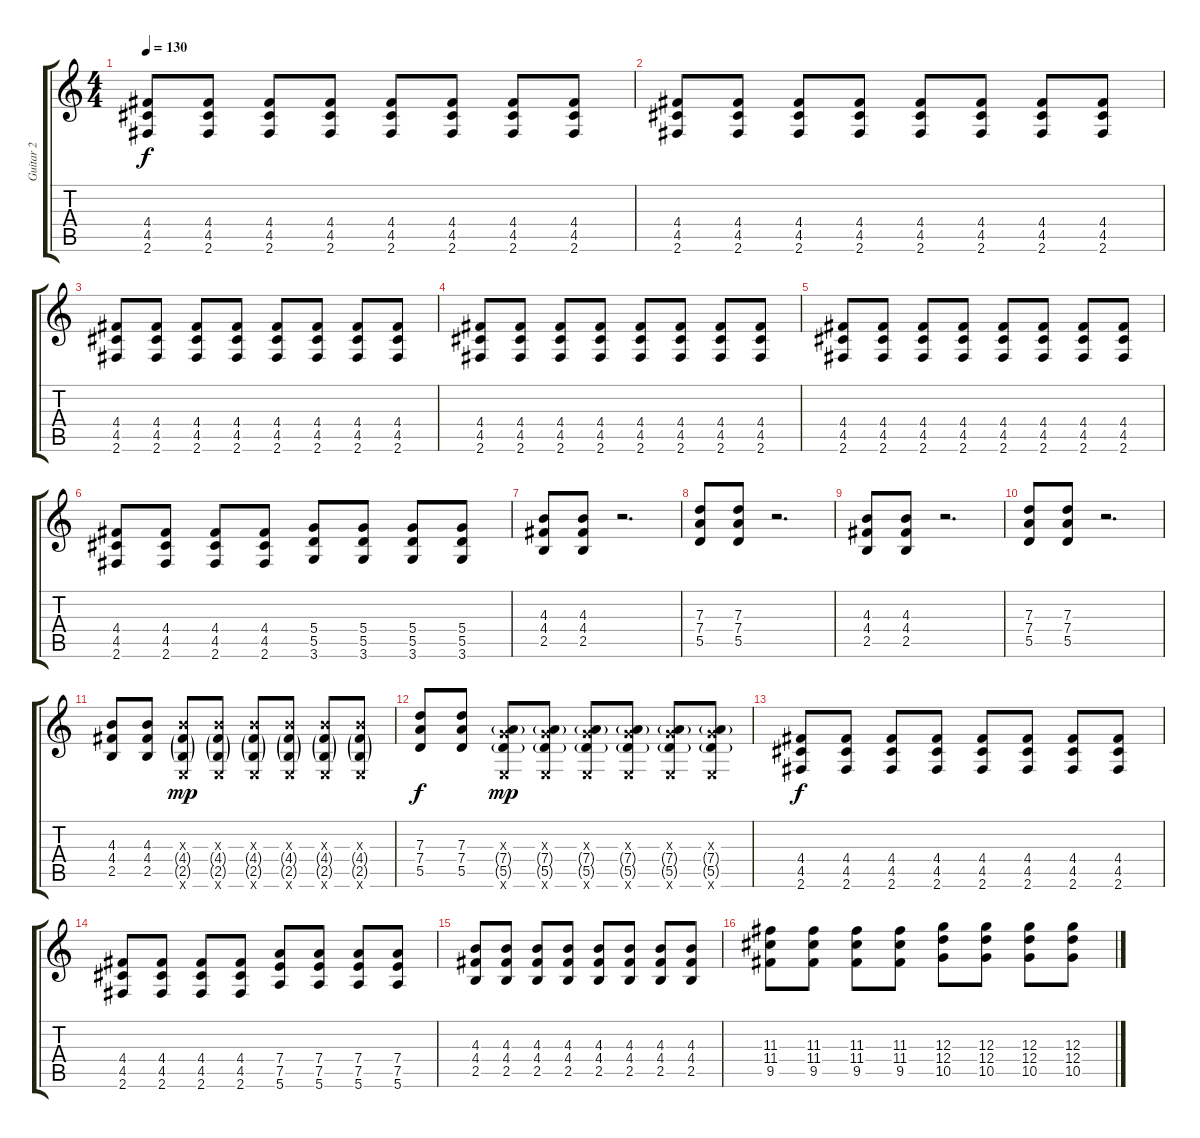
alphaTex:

\track ("Guitar 2" "Guitar 2") {instrument overdrivenguitar}
\staff {score tabs}
\tuning (E4 B3 G3 D3 A2 E2) {hide}
\ts (4 4)
\tempo 130
\clef g2
\ks c
(4.4 4.5 2.6).8{dy f} (4.4 4.5 2.6).8 (4.4 4.5 2.6).8 (4.4 4.5 2.6).8 (4.4 4.5 2.6).8 (4.4 4.5 2.6).8 (4.4 4.5 2.6).8 (4.4 4.5 2.6).8 |
(4.4 4.5 2.6).8 (4.4 4.5 2.6).8 (4.4 4.5 2.6).8 (4.4 4.5 2.6).8 (4.4 4.5 2.6).8 (4.4 4.5 2.6).8 (4.4 4.5 2.6).8 (4.4 4.5 2.6).8 |
(4.4 4.5 2.6).8 (4.4 4.5 2.6).8 (4.4 4.5 2.6).8 (4.4 4.5 2.6).8 (4.4 4.5 2.6).8 (4.4 4.5 2.6).8 (4.4 4.5 2.6).8 (4.4 4.5 2.6).8 |
(4.4 4.5 2.6).8 (4.4 4.5 2.6).8 (4.4 4.5 2.6).8 (4.4 4.5 2.6).8 (4.4 4.5 2.6).8 (4.4 4.5 2.6).8 (4.4 4.5 2.6).8 (4.4 4.5 2.6).8 |
(4.4 4.5 2.6).8 (4.4 4.5 2.6).8 (4.4 4.5 2.6).8 (4.4 4.5 2.6).8 (4.4 4.5 2.6).8 (4.4 4.5 2.6).8 (4.4 4.5 2.6).8 (4.4 4.5 2.6).8 |
(4.4 4.5 2.6).8 (4.4 4.5 2.6).8 (4.4 4.5 2.6).8 (4.4 4.5 2.6).8 (5.4 5.5 3.6).8 (5.4 5.5 3.6).8 (5.4 5.5 3.6).8 (5.4 5.5 3.6).8 |
(4.3 4.4 2.5).8 (4.3 4.4 2.5).8 r.2{d} |
(7.3 7.4 5.5).8 (7.3 7.4 5.5).8 r.2{d} |
(4.3 4.4 2.5).8 (4.3 4.4 2.5).8 r.2{d} |
(7.3 7.4 5.5).8 (7.3 7.4 5.5).8 r.2{d} |
(4.3 4.4 2.5).8 (4.3 4.4 2.5).8 (4.3{x} 4.4{g} 2.5{g} 0.6{x}).8{dy mp} (4.3{x} 4.4{g} 2.5{g} 0.6{x}).8 (4.3{x} 4.4{g} 2.5{g} 0.6{x}).8 (4.3{x} 4.4{g} 2.5{g} 0.6{x}).8 (4.3{x} 4.4{g} 2.5{g} 0.6{x}).8 (4.3{x} 4.4{g} 2.5{g} 0.6{x}).8 |
(7.3 7.4 5.5).8{dy f} (7.3 7.4 5.5).8 (0.3{x} 7.4{g} 5.5{g} 0.6{x}).8{dy mp} (0.3{x} 7.4{g} 5.5{g} 0.6{x}).8 (0.3{x} 7.4{g} 5.5{g} 0.6{x}).8 (0.3{x} 7.4{g} 5.5{g} 0.6{x}).8 (0.3{x} 7.4{g} 5.5{g} 0.6{x}).8 (0.3{x} 7.4{g} 5.5{g} 0.6{x}).8 |
(4.4 4.5 2.6).8{dy f} (4.4 4.5 2.6).8 (4.4 4.5 2.6).8 (4.4 4.5 2.6).8 (4.4 4.5 2.6).8 (4.4 4.5 2.6).8 (4.4 4.5 2.6).8 (4.4 4.5 2.6).8 |
(4.4 4.5 2.6).8 (4.4 4.5 2.6).8 (4.4 4.5 2.6).8 (4.4 4.5 2.6).8 (7.4 7.5 5.6).8 (7.4 7.5 5.6).8 (7.4 7.5 5.6).8 (7.4 7.5 5.6).8 |
(4.3 4.4 2.5).8 (4.3 4.4 2.5).8 (4.3 4.4 2.5).8 (4.3 4.4 2.5).8 (4.3 4.4 2.5).8 (4.3 4.4 2.5).8 (4.3 4.4 2.5).8 (4.3 4.4 2.5).8 |
(11.3 11.4 9.5).8 (11.3 11.4 9.5).8 (11.3 11.4 9.5).8 (11.3 11.4 9.5).8 (12.3 12.4 10.5).8 (12.3 12.4 10.5).8 (12.3 12.4 10.5).8 (12.3 12.4 10.5).8
